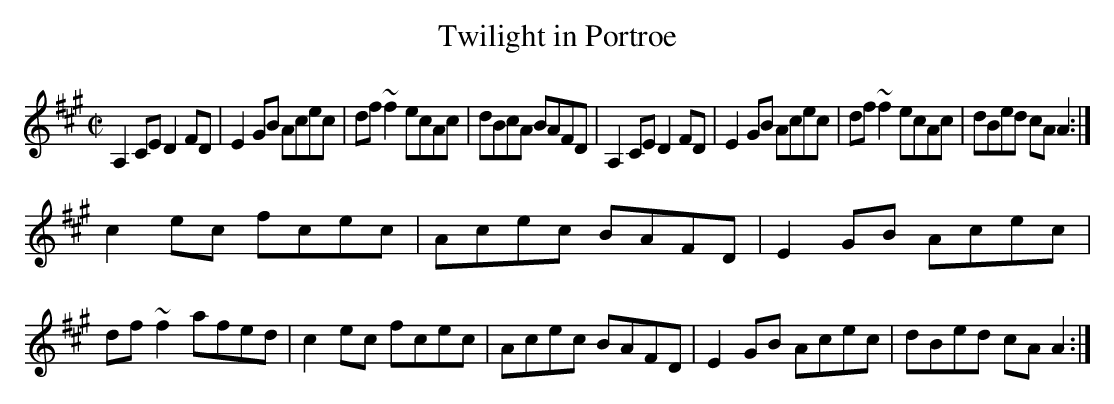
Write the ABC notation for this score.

X:1.1
T:Twilight in Portroe
M:C|
K:A
A,2CE D2FD|E2GB Acec|df~f2 ecAc|dBcA BAFD|            A,2CE D2FD|E2GB Acec|df~f2 ecAc|dBed cAA2:|
c2ec fcec|Acec BAFD|E2GB Acec|df~f2 afed|             c2ec fcec|Acec BAFD|E2GB Acec|dBed cAA2:|
